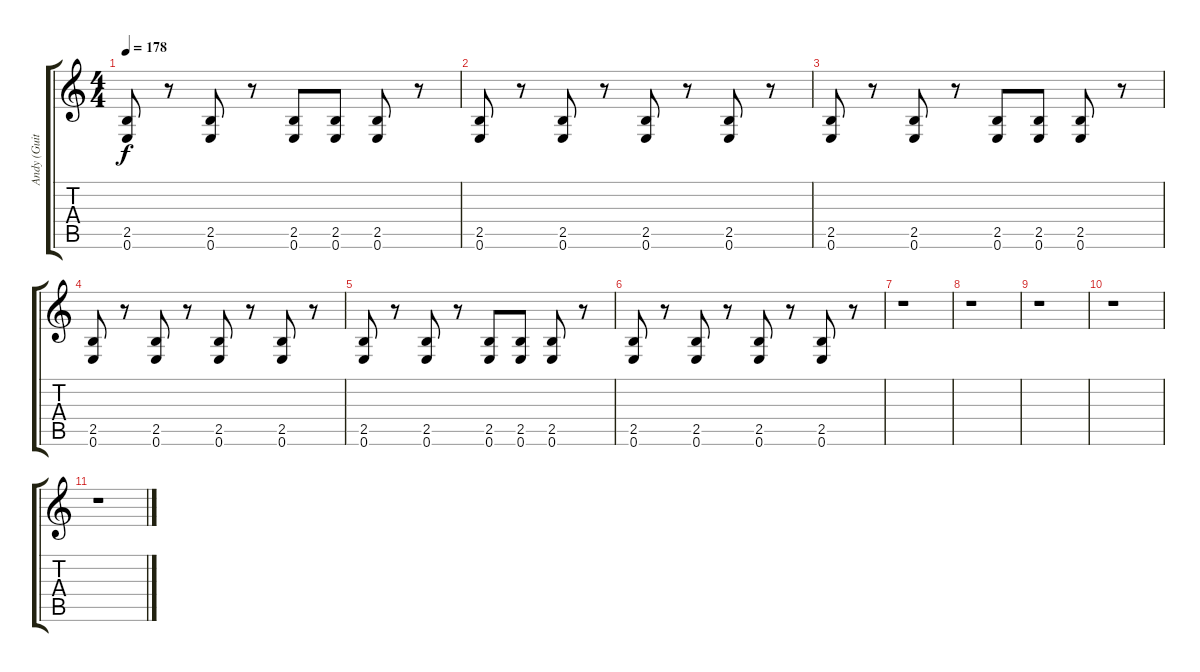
\track ("Andy (Guitar)" "Andy (Guit") {instrument overdrivenguitar}
\staff {score tabs}
\tuning (E4 B3 G3 D3 A2 E2) {hide}
\ts (4 4)
\tempo 178
\clef g2
\ks c
(2.5 0.6).8{dy f volume 6} r.8 (2.5 0.6).8 r.8 (2.5 0.6).8 (2.5 0.6).8 (2.5 0.6).8 r.8 |
(2.5 0.6).8 r.8 (2.5 0.6).8 r.8 (2.5 0.6).8 r.8 (2.5 0.6).8 r.8 |
(2.5 0.6).8{volume 2} r.8 (2.5 0.6).8 r.8 (2.5 0.6).8 (2.5 0.6).8 (2.5 0.6).8 r.8 |
(2.5 0.6).8 r.8 (2.5 0.6).8 r.8 (2.5 0.6).8 r.8 (2.5 0.6).8 r.8 |
(2.5 0.6).8{volume 0} r.8 (2.5 0.6).8 r.8 (2.5 0.6).8 (2.5 0.6).8 (2.5 0.6).8 r.8 |
(2.5 0.6).8 r.8 (2.5 0.6).8 r.8 (2.5 0.6).8 r.8 (2.5 0.6).8 r.8 |
r.1 |
r.1 |
r.1 |
r.1 |
r.1
